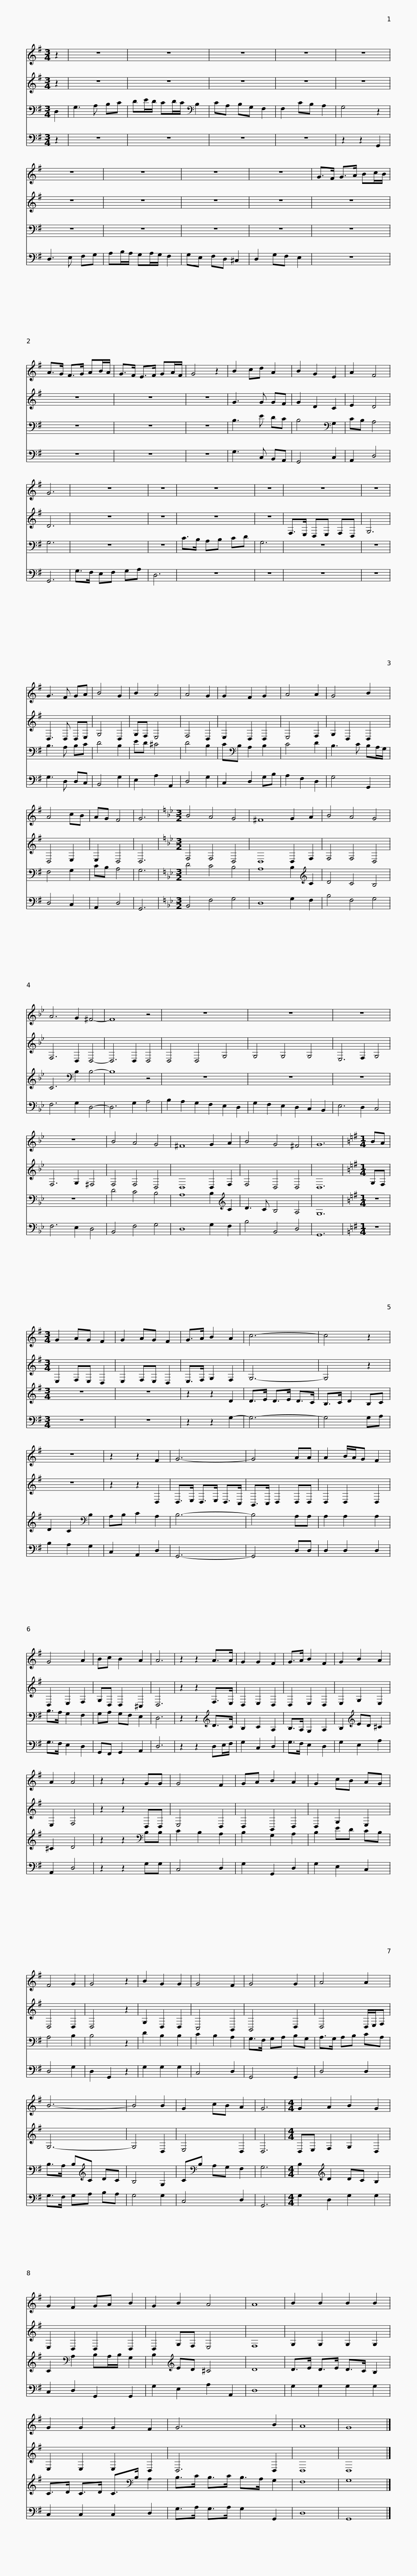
X:1
%%score 1 2 3 4
L:1/8
M:3/4
I:linebreak $
K:G
V:1 treble
V:2 treble
V:3 bass
V:4 bass
V:1
 z2 | z6 | z6 | z6 | z6 | %5
 z6 | z6 |$ z6 | z6 | z6 | %10
 G>F G>A Bc/B/ | A>G F>G AB/A/ | G>F E>F GA/F/ | G4 z2 |$ B2 cd A2 | %15
 B2 G2 E2 | A2 F4 | G6 | z6 | z6 | %20
 z6 | z6 | z6 | z6 |$ G3 F GA | %25
 B4 G2 | B2 A4 | A4 G2 | G2 F2 G2 | A4 A2 | %30
 G4 B2 | A4 cB | AG F4 |$ G6 |[K:Bb][M:3/2] B4 A4 G4 | %35
 ^F8 G2 A2 | B4 A4 G4 | A6 G2 ^F4- | F8 z4 | z12 | %40
 z12 |$ z12 | z12 | B4 A4 G4 | ^F8 G2 A2 | %45
 B4 G4 ^F4 | G12 |[K:G][M:1/4] BA |[M:3/4] G2 AG F2 | G2 AG F2 |$ %50
 G>A B2 A2 | c6- | c4 z2 | z6 | z2 z2 F2 | %55
 G6- | G4 AA | A2 B/A/G F2 |$ G4 A2 | Bc B2 A2 | %60
 A6 | z2 z2 A>A | G2 G2 F2 | G>A B2 F2 | G2 B2 A2 | %65
 A2 A4 | z2 z2 GG |$ G4 F2 | GA B2 A2 | G2 cB AG | %70
 F4 G2 | G4 z2 | B2 G2 G2 | G4 F2 | G4 G2 | %75
 A4 A2 |$ B6- | B4 B2 | G2 cB A2 | G6 | %80
[M:4/4] G2 A2 B2 G2 | G2 F2 GA B2 | G2 B2 A4 |$ A8 | B2 B2 B2 B2 | %85
 G2 G2 G2 F2 | G6 B2 | A8 | G8 |] %89
V:2
 z2 | z6 | z6 | z6 | z6 | %5
 z6 | z6 |$ z6 | z6 | z6 | %10
 z6 | z6 | z6 | z6 |$ G3 G GF | %15
 G2 D2 C2 | E2 D4 | D6 | z6 | z6 | %20
 z6 | z6 | F,>E, D,E, F,D, | G,6 |$ D,3 D, D,E, | %25
 G,4 D,2 | G,F, E,4 | F,4 D,2 | E,2 D,2 D,2 | E,4 F,2 | %30
 G,2 D,2 D,2 | D,4 E,2 | E,2 D,4 |$ D,6 |[K:Bb][M:3/2] F,4 F,4 D,4 | %35
 D,8 D,2 F,2 | F,4 F,4 D,4 | F,6 D,2 D,4- | D,6 D,2 D,4 | D,4 D,4 G,4 | %40
 G,4 G,4 G,4 |$ E,6 F,2 G,4 | F,6 G,2 ^F,4 | F,4 F,4 D,4 | D,8 D,2 F,2 | %45
 F,4 D,4 D,4 | D,12 |[K:G][M:1/4] G,F, |[M:3/4] E,2 F,E, D,2 | E,2 F,E, D,2 |$ %50
 E,>F, G,2 F,2 | G,6- | G,4 z2 | z6 | z2 z2 D,2 | %55
 D,>E, D,>E, D,>C, | B,,>C, D,2 D,D, | D,2 D,2 D,2 |$ D,2 E,2 F,2 | G,D, D,2 ^C,2 | %60
 D,6 | z2 z2 F,>E, | D,2 E,2 D,2 | D,2 E,2 D,2 | E,2 G,2 E,2 | %65
 E,2 F,4 | z2 z2 D,D, |$ E,4 D,2 | D,2 B,,2 D,2 | D,2 G,2 E,2 | %70
 D,4 D,2 | D,4 z2 | G,2 D,2 D,2 | C,4 B,,2 | B,,4 D,2 | %75
 D,4 D,/E,/F, |$ G,6- | G,4 D,2 | E,4 D,2 | D,6 | %80
[M:4/4] D,E, F,2 G,2 D,2 | E,2 D,2 D,2 D,2 | D,2 G,F, E,4 |$ F,8 | G,2 G,2 G,2 G,2 | %85
 E,2 E,2 E,2 D,2 | D,6 D,2 | D,8 | D,8 |] %89
V:3
 D,2 | G,3 A, B,C | DE/D/ CD/C/[K:bass] B,2 | CA, B,G, F,2 | F,2 CB, A,2 | %5
 G,4 z2 | z6 |$ z6 | z6 | z6 | %10
 z6 | z6 | z6 | z6 |$ B,3 E DC | %15
 B,4[K:bass] G,2 | CB, A,4 | G,6 | z6 | z6 | %20
 C>B, A,B, CD | G,6 | z6 | z6 |$ B,3 A, B,C | %25
 D4 B,2 | ED ^C4 | D4 B,2 | C[K:bass]B, A,2 B,2 | C4 D2 | %30
 B,3 C B,A,/G,/ | F,4 G,2 | CB, A,4 |$ G,6 |[K:Bb][M:3/2] D4 C4 B,4 | %35
 A,8 B,2[K:treble] C2 | D4 C4 B,4 | C6[K:bass] B,2 B,4- | B,8 z4 | z12 | %40
 z12 |$ z12 | z12 | D4 C4 B,4 | A,8 B,2[K:treble] C2 | %45
 D3 C B,4 A,4 | G,12 |[K:G][M:1/4] z2 |[M:3/4] z6 | z6 |$ %50
 z2 z2 D2 | D>E D>E D>C | B,>C D2 B,C | D2 C2[K:bass] B,2 | A,B, C2 A,2 | %55
 B,6- | B,4 A,A, | A,2 A,2 A,2 |$ B,>A, G,2 F,2 | G,A, G,F, E,2 | %60
 D,6 | z2 z2[K:treble] D>C | B,2 C2 A,2 | B,>A, G,2 A,2 | B,2[K:treble] ED ^C2 | %65
 ^C2 D4 | z2 z2[K:bass] B,B, |$ C2 B,2 A,2 | B,2 G,2 A,2 | B,2 ED CB, | %70
 A,4 B,2 | B,4 z2 | D2 B,2 B,2 | C2 B,2 A,2 | G,>F, G,A, B,G, | %75
 A,>G, A,B, CA, |$ B,>A, B,[K:treble]C DC | B,4 G,2 | C[K:bass]B, A,G, F,2 | G,6 | %80
[M:4/4] B,2[K:treble] D2 DC B,2 | C2[K:bass] A,2 B,A,/B,/ G,2 | B,2[K:treble] ED ^C4 |$ D8 | D>E D>E D>C B,2 | %85
 C>D C>D C>[K:bass]B, A,2 | B,>C B,>C B,>A, G,2 | F,8 | G,8 |] %89
V:4
 z2 | z6 | z6 | z6 | z6 | %5
 z2 z2 G,,2 | D,3 E, F,G, |$ A,B,/A,/ G,A,/G,/ F,2 | G,E, F,D, ^C,2 | D,2 G,F, E,2 | %10
 z6 | z6 | z6 | z6 |$ G,3 C, B,,A,, | %15
 G,,4 C,2 | A,,2 D,4 | G,,6 | G,>F, E,F, G,A, | D,6 | %20
 z6 | z6 | z6 | z6 |$ G,3 D, D,C, | %25
 B,,4 G,2 | E,2 A,2 A,,2 | D,4 G,2 | C,2 D,2 G,B, | A,2 F,2 D,2 | %30
 G,4 G,,2 | D,4 C,2 | A,,2 D,4 |$ G,,6 |[K:Bb][M:3/2] B,,4 F,4 G,4 | %35
 D,8 G,2 F,2 | B,4 F,4 G,4 | F,6 G,2 D,4- | D,6 G,2 A,4 | B,2 A,2 G,2 F,2 E,2 D,2 | %40
 G,2 F,2 E,2 D,2 C,2 B,,2 |$ E,6 D,2 C,4 | F,6 E,2 D,4 | B,,4 F,4 G,4 | D,8 G,2 F,2 | %45
 B,4 B,,4 D,4 | G,,12 |[K:G][M:1/4] z2 |[M:3/4] z6 | z6 |$ %50
 z2 z2 G,2- | G,6- | G,4 G,A, | B,2 A,2 G,2 | C,2 A,,2 D,2 | %55
 G,,6- | G,,4 D,D, | D,2 D,2 D,2 |$ G,>F, E,2 D,2 | G,,F,, G,,2 A,,2 | %60
 D,6 | z2 z2 D,E,/F,/ | G,2 C,2 D,2 | G,>F, E,2 D,2 | G,2 E,2 A,2 | %65
 A,,2 D,4 | z2 z2 G,G, |$ C,4 D,2 | G,2 G,,2 D,2 | G,2 E,2 C,2 | %70
 D,4 G,2 | D,2 G,,2 z2 | G,2 G,2 G,2 | C,4 D,2 | G,,4 G,,2 | %75
 D,4 D,2 |$ G,>F, G,A, B,A, | G,4 G,2 | C,4 D,2 | G,,6 | %80
[M:4/4] G,2 D,2 G,2 G,2 | C,2 D,2 G,,2 G,,2 | G,2 E,2 A,2 A,,2 |$ D,8 | G,2 G,2 G,2 G,2 | %85
 C,2 C,2 C,2 D,2 | G,>A, G,>A, G,2 G,,2 | D,8 | G,,8 |] %89
